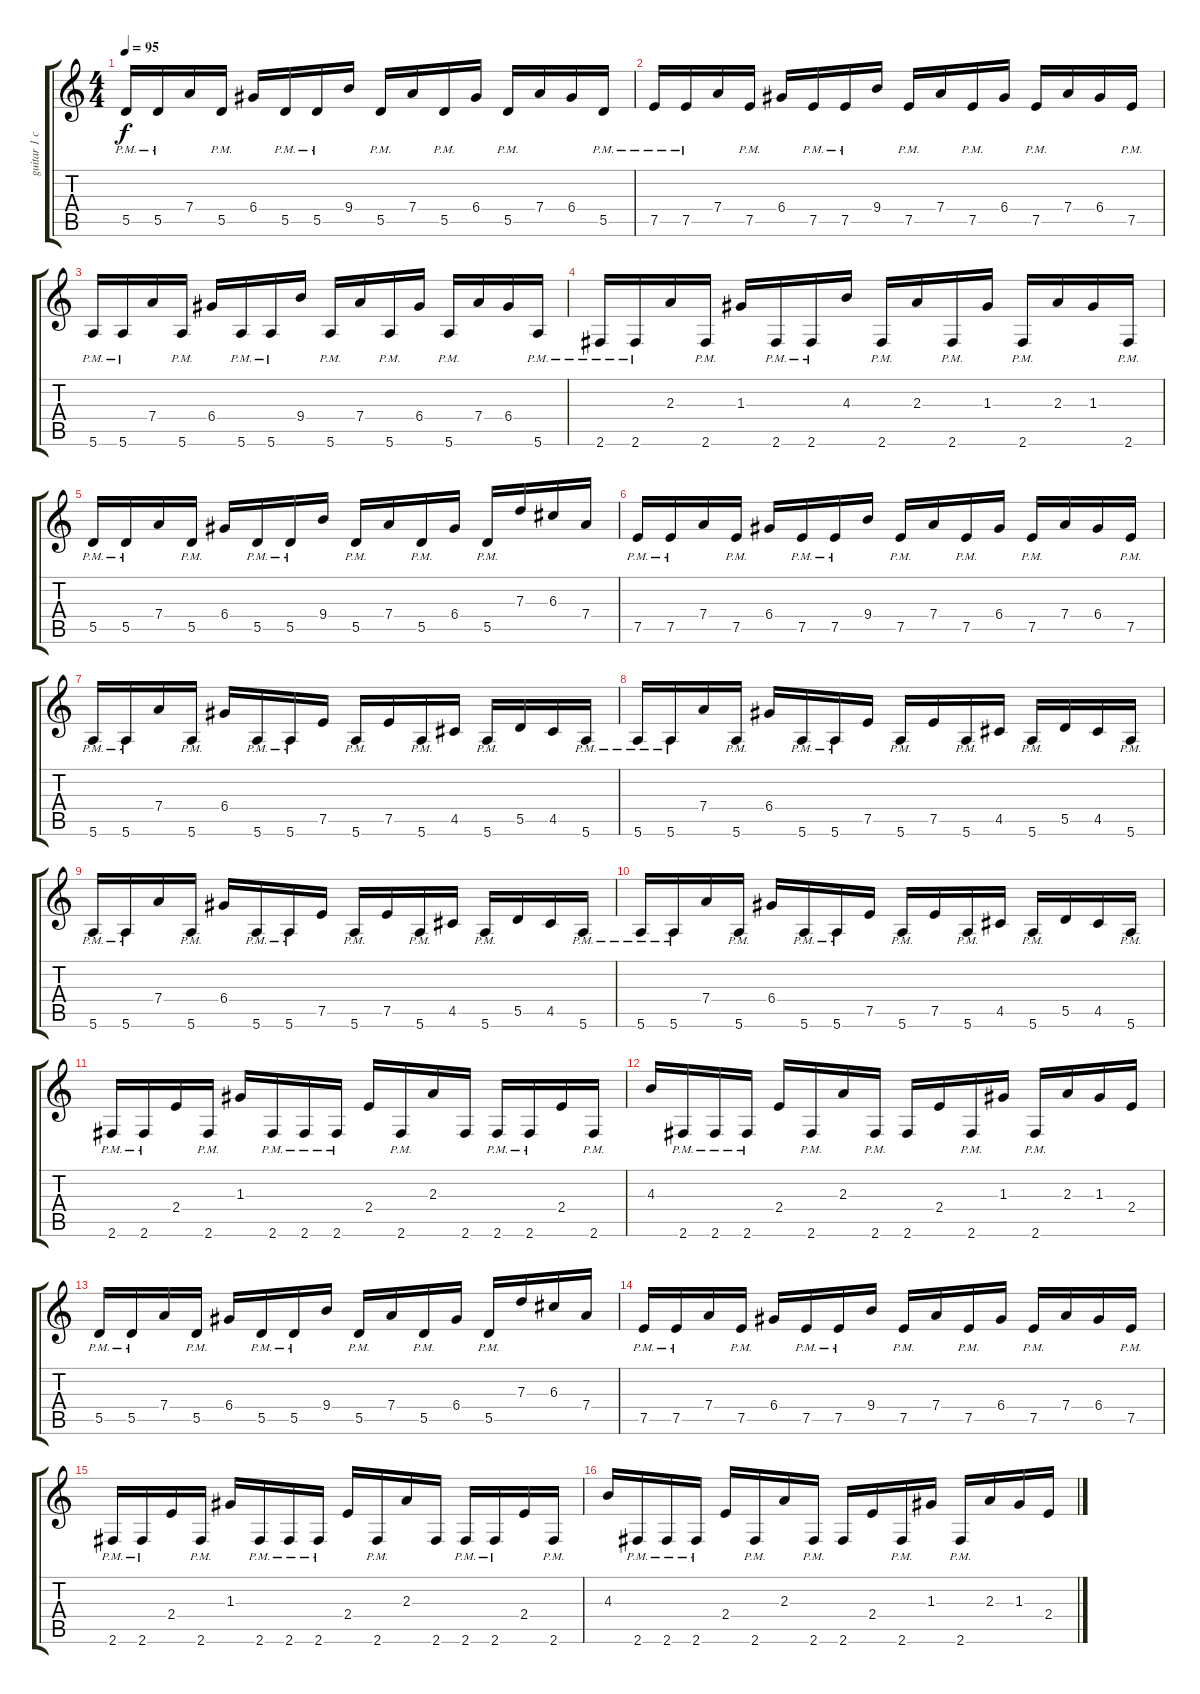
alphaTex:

\track ("guitar 1 clean" "guitar 1 c") {instrument electricguitarclean}
\staff {score tabs}
\tuning (E4 B3 G3 D3 A2 E2) {hide}
\ts (4 4)
\tempo 95
\clef g2
\ks c
5.5{pm}.16{dy f} 5.5{pm}.16 7.4.16 5.5{pm}.16 6.4.16 5.5{pm}.16 5.5{pm}.16 9.4.16 5.5{pm}.16 7.4.16 5.5{pm}.16 6.4.16 5.5{pm}.16 7.4.16 6.4.16 5.5{pm}.16 |
7.5{pm}.16 7.5{pm}.16 7.4.16 7.5{pm}.16 6.4.16 7.5{pm}.16 7.5{pm}.16 9.4.16 7.5{pm}.16 7.4.16 7.5{pm}.16 6.4.16 7.5{pm}.16 7.4.16 6.4.16 7.5{pm}.16 |
5.6{pm}.16 5.6{pm}.16 7.4.16 5.6{pm}.16 6.4.16 5.6{pm}.16 5.6{pm}.16 9.4.16 5.6{pm}.16 7.4.16 5.6{pm}.16 6.4.16 5.6{pm}.16 7.4.16 6.4.16 5.6{pm}.16 |
2.6{pm}.16 2.6{pm}.16 2.3.16 2.6{pm}.16 1.3.16 2.6{pm}.16 2.6{pm}.16 4.3.16 2.6{pm}.16 2.3.16 2.6{pm}.16 1.3.16 2.6{pm}.16 2.3.16 1.3.16 2.6{pm}.16 |
5.5{pm}.16 5.5{pm}.16 7.4.16 5.5{pm}.16 6.4.16 5.5{pm}.16 5.5{pm}.16 9.4.16 5.5{pm}.16 7.4.16 5.5{pm}.16 6.4.16 5.5{pm}.16 7.3.16 6.3.16 7.4.16 |
7.5{pm}.16 7.5{pm}.16 7.4.16 7.5{pm}.16 6.4.16 7.5{pm}.16 7.5{pm}.16 9.4.16 7.5{pm}.16 7.4.16 7.5{pm}.16 6.4.16 7.5{pm}.16 7.4.16 6.4.16 7.5{pm}.16 |
5.6{pm}.16 5.6{pm}.16 7.4.16 5.6{pm}.16 6.4.16 5.6{pm}.16 5.6{pm}.16 7.5.16 5.6{pm}.16 7.5.16 5.6{pm}.16 4.5.16 5.6{pm}.16 5.5.16 4.5.16 5.6{pm}.16 |
5.6{pm}.16 5.6{pm}.16 7.4.16 5.6{pm}.16 6.4.16 5.6{pm}.16 5.6{pm}.16 7.5.16 5.6{pm}.16 7.5.16 5.6{pm}.16 4.5.16 5.6{pm}.16 5.5.16 4.5.16 5.6{pm}.16 |
5.6{pm}.16 5.6{pm}.16 7.4.16 5.6{pm}.16 6.4.16 5.6{pm}.16 5.6{pm}.16 7.5.16 5.6{pm}.16 7.5.16 5.6{pm}.16 4.5.16 5.6{pm}.16 5.5.16 4.5.16 5.6{pm}.16 |
5.6{pm}.16 5.6{pm}.16 7.4.16 5.6{pm}.16 6.4.16 5.6{pm}.16 5.6{pm}.16 7.5.16 5.6{pm}.16 7.5.16 5.6{pm}.16 4.5.16 5.6{pm}.16 5.5.16 4.5.16 5.6{pm}.16 |
2.6{pm}.16 2.6{pm}.16 2.4.16 2.6{pm}.16 1.3.16 2.6{pm}.16 2.6{pm}.16 2.6{pm}.16 2.4.16 2.6{pm}.16 2.3.16 2.6.16 2.6{pm}.16 2.6{pm}.16 2.4.16 2.6{pm}.16 |
4.3.16 2.6{pm}.16 2.6{pm}.16 2.6{pm}.16 2.4.16 2.6{pm}.16 2.3.16 2.6{pm}.16 2.6.16 2.4.16 2.6{pm}.16 1.3.16 2.6{pm}.16 2.3.16 1.3.16 2.4.16 |
5.5{pm}.16 5.5{pm}.16 7.4.16 5.5{pm}.16 6.4.16 5.5{pm}.16 5.5{pm}.16 9.4.16 5.5{pm}.16 7.4.16 5.5{pm}.16 6.4.16 5.5{pm}.16 7.3.16 6.3.16 7.4.16 |
7.5{pm}.16 7.5{pm}.16 7.4.16 7.5{pm}.16 6.4.16 7.5{pm}.16 7.5{pm}.16 9.4.16 7.5{pm}.16 7.4.16 7.5{pm}.16 6.4.16 7.5{pm}.16 7.4.16 6.4.16 7.5{pm}.16 |
2.6{pm}.16 2.6{pm}.16 2.4.16 2.6{pm}.16 1.3.16 2.6{pm}.16 2.6{pm}.16 2.6{pm}.16 2.4.16 2.6{pm}.16 2.3.16 2.6.16 2.6{pm}.16 2.6{pm}.16 2.4.16 2.6{pm}.16 |
4.3.16 2.6{pm}.16 2.6{pm}.16 2.6{pm}.16 2.4.16 2.6{pm}.16 2.3.16 2.6{pm}.16 2.6.16 2.4.16 2.6{pm}.16 1.3.16 2.6{pm}.16 2.3.16 1.3.16 2.4.16
